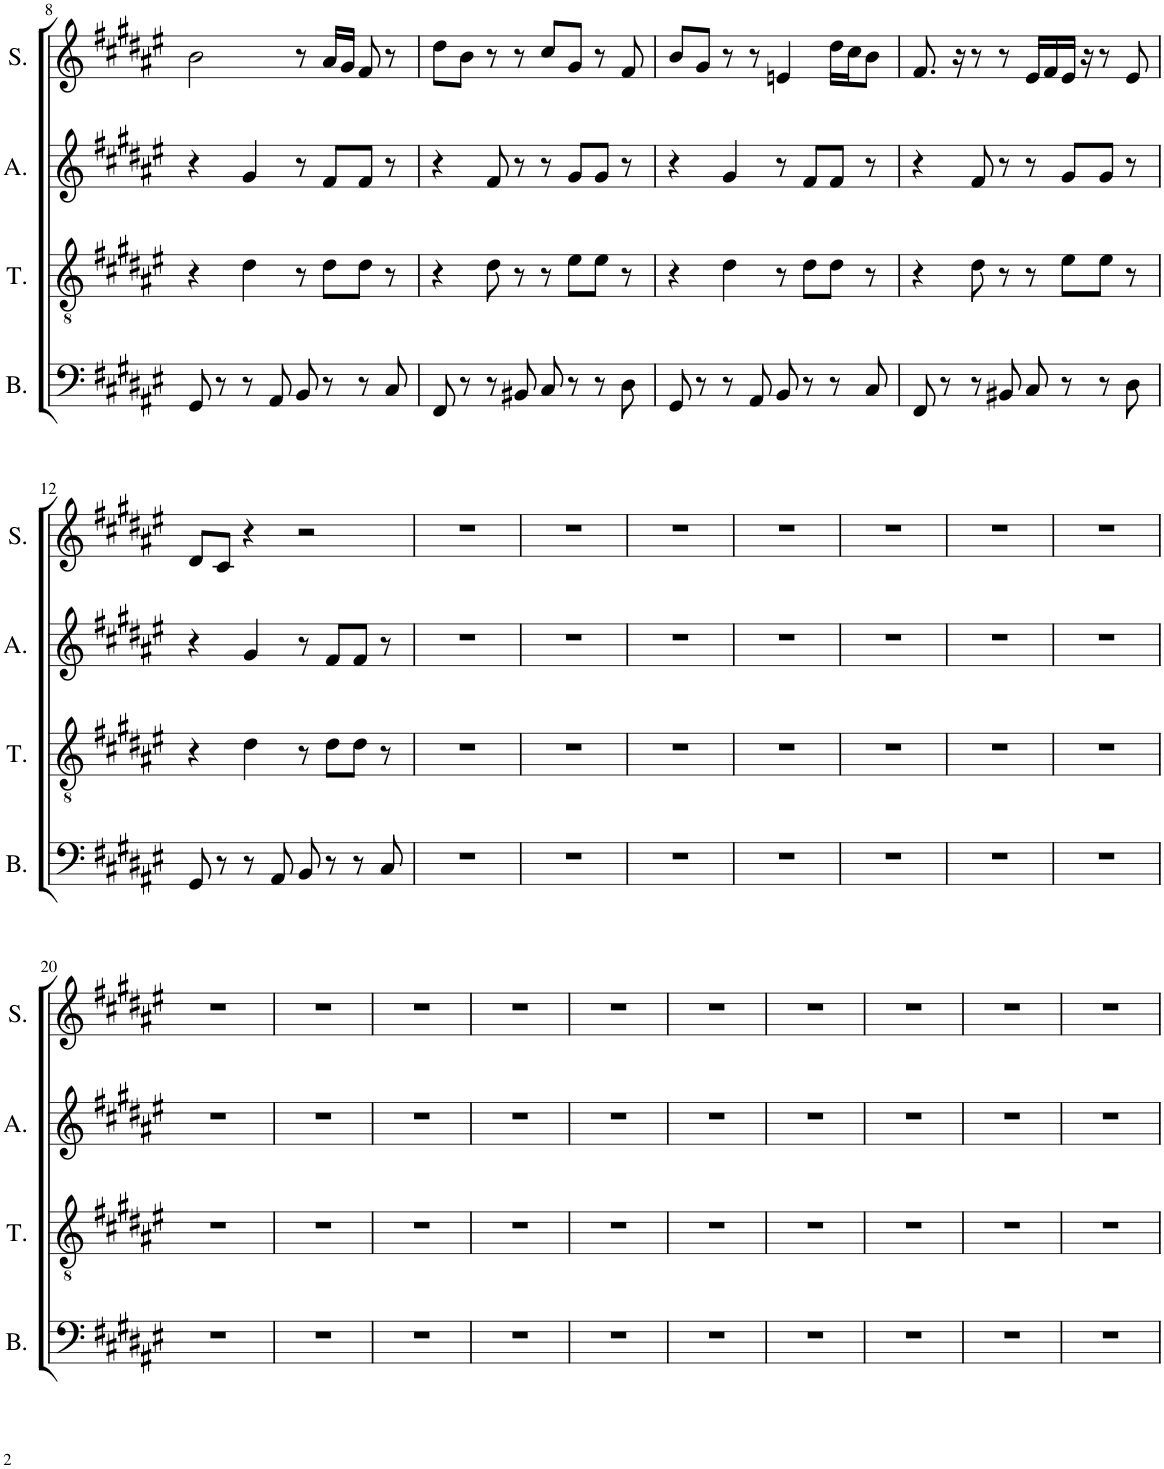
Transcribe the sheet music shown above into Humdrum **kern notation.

**kern	**kern	**kern	**kern
*part4	*part3	*part2	*part1
*staff4	*staff3	*staff2	*staff1
*I"Bass	*I"Tenor	*I"Alto	*I"Soprano
*I'B.	*I'T.	*I'A.	*I'S.
!!LO:PB:g=z
*clefF4	*clefGv2	*clefG2	*clefG2
*k[f#c#g#d#a#e#]	*k[f#c#g#d#a#e#]	*k[f#c#g#d#a#e#]	*k[f#c#g#d#a#e#]
*M4/4	*M4/4	*M4/4	*M4/4
=8	=8	=8	=8
8GG#/	4r	4r	2b\
8r	.	.	.
8r	4d#\	4g#/	.
8AA#/	.	.	.
8BB/	8r	8r	8r
8r	8d#\L	8f#/L	16a#/LL
.	.	.	16g#/JJ
8r	8d#\J	8f#/J	8f#/
8C#/	8r	8r	8r
=9	=9	=9	=9
8FF#/	4r	4r	8dd#\L
8r	.	.	8b\J
8r	8d#\	8f#/	8r
8BB#X/	8r	8r	8r
8C#/	8r	8r	8cc#/L
8r	8e#\L	8g#/L	8g#/J
8r	8e#\J	8g#/J	8r
8D#\	8r	8r	8f#/
=10	=10	=10	=10
8GG#/	4r	4r	8b/L
8r	.	.	8g#/J
8r	4d#\	4g#/	8r
8AA#/	.	.	8r
8BB/	8r	8r	4en/
8r	8d#\L	8f#/L	.
8r	8d#\J	8f#/J	16dd#\LL
.	.	.	16cc#\J
8C#/	8r	8r	8b\J
=11	=11	=11	=11
8FF#/	4r	4r	8.f#/
8r	.	.	.
.	.	.	16r
8r	8d#\	8f#/	8r
8BB#X/	8r	8r	8r
8C#/	8r	8r	16e#/LL
.	.	.	16f#/
8r	8e#\L	8g#/L	16e#/JJ
.	.	.	16r
8r	8e#\J	8g#/J	8r
8D#\	8r	8r	8e#/
!!LO:LB:g=z
=12	=12	=12	=12
8GG#/	4r	4r	8d#/L
8r	.	.	8c#/J
8r	4d#\	4g#/	4r
8AA#/	.	.	.
8BB/	8r	8r	2r
8r	8d#\L	8f#/L	.
8r	8d#\J	8f#/J	.
8C#/	8r	8r	.
=13	=13	=13	=13
1r	1r	1r	1r
=14	=14	=14	=14
1r	1r	1r	1r
=15	=15	=15	=15
1r	1r	1r	1r
=16	=16	=16	=16
1r	1r	1r	1r
=17	=17	=17	=17
1r	1r	1r	1r
=18	=18	=18	=18
1r	1r	1r	1r
=19	=19	=19	=19
1r	1r	1r	1r
!!LO:LB:g=z
=20	=20	=20	=20
1r	1r	1r	1r
=21	=21	=21	=21
1r	1r	1r	1r
=22	=22	=22	=22
1r	1r	1r	1r
=23	=23	=23	=23
1r	1r	1r	1r
=24	=24	=24	=24
1r	1r	1r	1r
=25	=25	=25	=25
1r	1r	1r	1r
=26	=26	=26	=26
1r	1r	1r	1r
=27	=27	=27	=27
1r	1r	1r	1r
=28	=28	=28	=28
1r	1r	1r	1r
=29	=29	=29	=29
1r	1r	1r	1r
=	=	=	=
*-	*-	*-	*-
